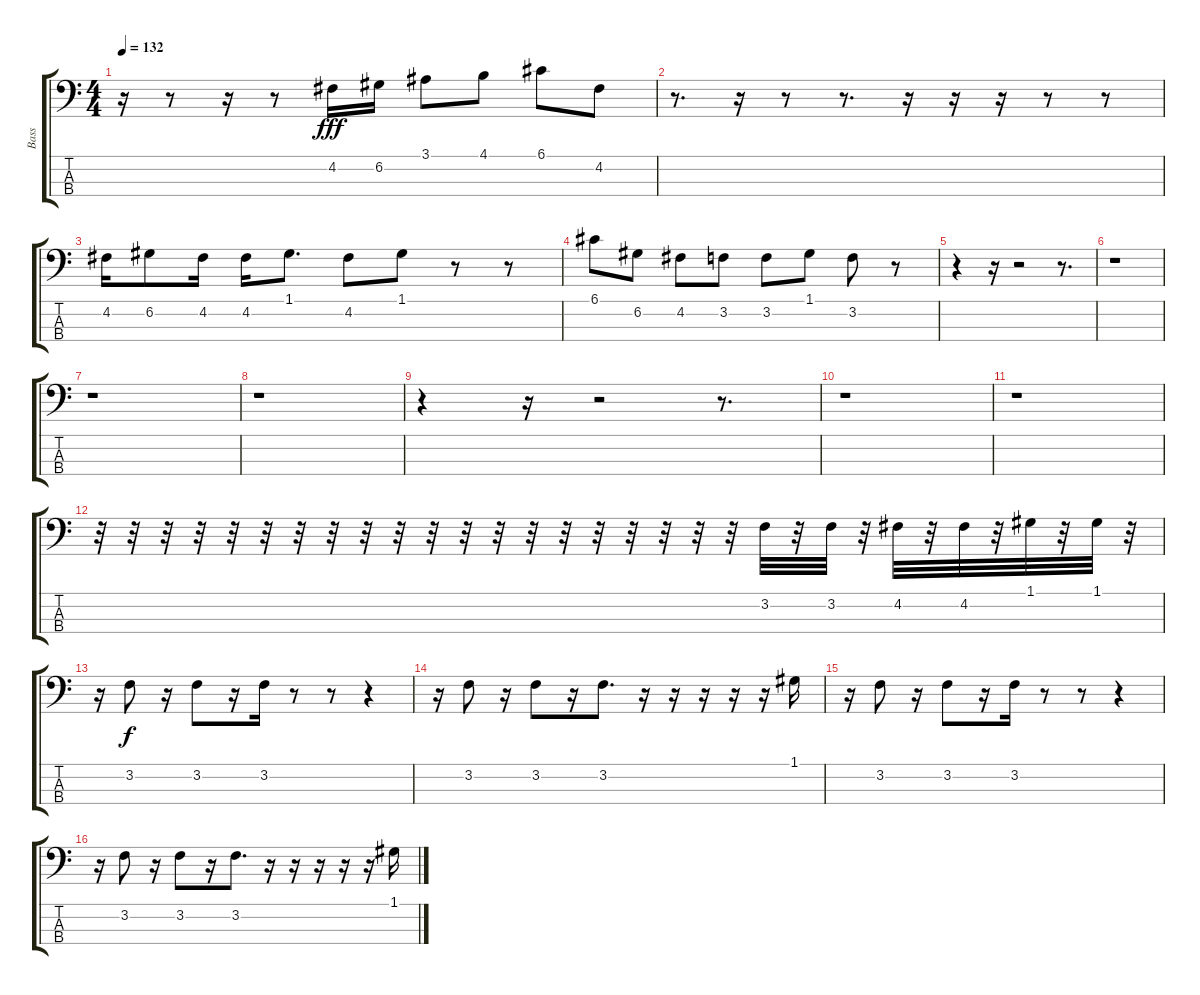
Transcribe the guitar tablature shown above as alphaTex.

\track ("Bass" "Bass") {instrument electricbassfinger}
\staff {score tabs}
\tuning (G2 D2 A1 E1) {hide}
\ts (4 4)
\tempo 132
\clef f4
\ks c
r.16{dy fff} r.8 r.16 r.8 4.2.16 6.2.16 3.1.8 4.1.8 6.1.8 4.2.8 |
r.8{d} r.16 r.8 r.8{d} r.16 r.16 r.16 r.8 r.8 |
4.2.16 6.2.8 4.2.16 4.2.16 1.1.8{d} 4.2.8 1.1.8 r.8 r.8 |
6.1.8 6.2.8 4.2.8 3.2.8 3.2.8 1.1.8 3.2.8 r.8 |
r.4 r.16 r.2 r.8{d} |
r.1 |
r.1 |
r.1 |
r.4 r.16 r.2 r.8{d} |
r.1 |
r.1 |
r.32 r.32 r.32 r.32 r.32 r.32 r.32 r.32 r.32 r.32 r.32 r.32 r.32 r.32 r.32 r.32 r.32 r.32 r.32 r.32 3.2.32 r.32 3.2.32 r.32 4.2.32 r.32 4.2.32 r.32 1.1.32 r.32 1.1.32 r.32 |
r.16 3.2.8{dy f} r.16 3.2.8 r.16 3.2.16 r.8 r.8 r.4 |
r.16 3.2.8 r.16 3.2.8 r.16 3.2.8{d} r.16 r.16 r.16 r.16 r.16 1.1.16 |
r.16 3.2.8 r.16 3.2.8 r.16 3.2.16 r.8 r.8 r.4 |
r.16 3.2.8 r.16 3.2.8 r.16 3.2.8{d} r.16 r.16 r.16 r.16 r.16 1.1.16
